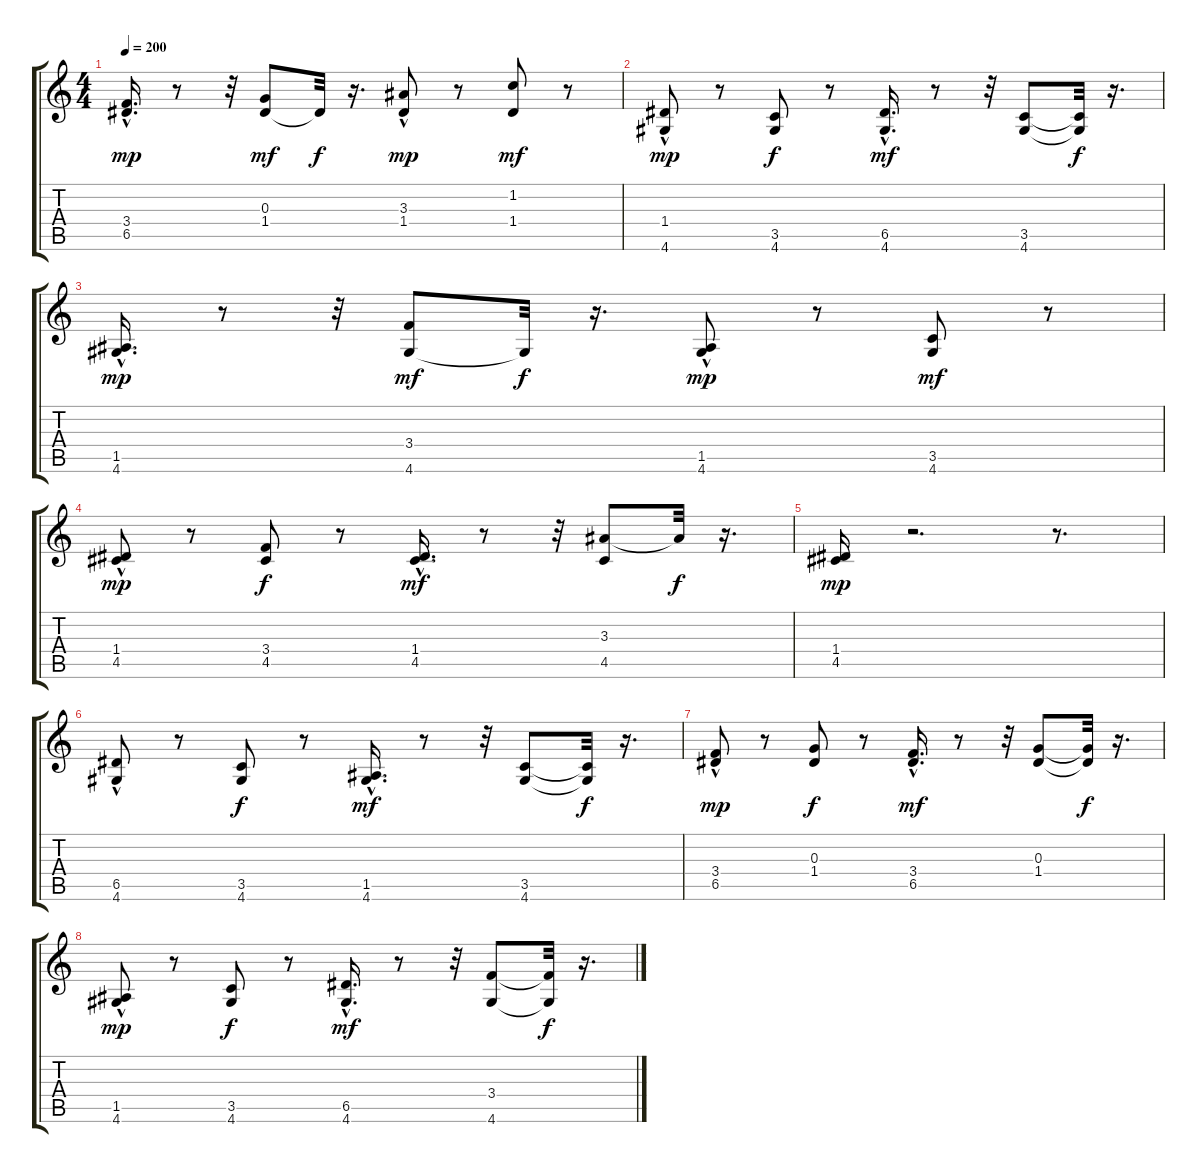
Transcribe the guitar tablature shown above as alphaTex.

\track "" {instrument electricguitarmuted}
\staff {score tabs}
\tuning (E4 B3 G3 D3 A2 E2) {hide}
\ts (4 4)
\tempo 200
\clef g2
\ks c
(3.4{hac} 6.5).16{d dy mp} r.8 r.32 (0.3 1.4).8{dy mf} 1.4{t}.32{dy f} r.16{d} (3.3{hac} 1.4).8{dy mp} r.8 (1.2 1.4).8{dy mf} r.8 |
(1.4 4.6{hac}).8{dy mp} r.8 (3.5 4.6).8{dy f} r.8 (6.5 4.6{hac}).16{d dy mf} r.8 r.32 (3.5 4.6).8 (3.5{t} 4.6{t}).32{dy f} r.16{d} |
(1.5{hac} 4.6).16{d dy mp} r.8 r.32 (3.4 4.6).8{dy mf} 4.6{t}.32{dy f} r.16{d} (1.5{hac} 4.6).8{dy mp} r.8 (3.5 4.6).8{dy mf} r.8 |
(1.4 4.5{hac}).8{dy mp} r.8 (3.4 4.5).8{dy f} r.8 (1.4 4.5{hac}).16{d dy mf} r.8 r.32 (3.3 4.5).8 3.3{t}.32{dy f} r.16{d} |
(1.4 4.5).16{dy mp} r.2{d} r.8{d} |
(6.5 4.6{hac}).8 r.8 (3.5 4.6).8{dy f} r.8 (1.5 4.6{hac}).16{d dy mf} r.8 r.32 (3.5 4.6).8 (3.5{t} 4.6{t}).32{dy f} r.16{d} |
(3.4 6.5{hac}).8{dy mp} r.8 (0.3 1.4).8{dy f} r.8 (3.4 6.5{hac}).16{d dy mf} r.8 r.32 (0.3 1.4).8 (0.3{t} 1.4{t}).32{dy f} r.16{d} |
(1.5 4.6{hac}).8{dy mp} r.8 (3.5 4.6).8{dy f} r.8 (6.5 4.6{hac}).16{d dy mf} r.8 r.32 (3.4 4.6).8 (3.4{t} 4.6{t}).32{dy f} r.16{d}
